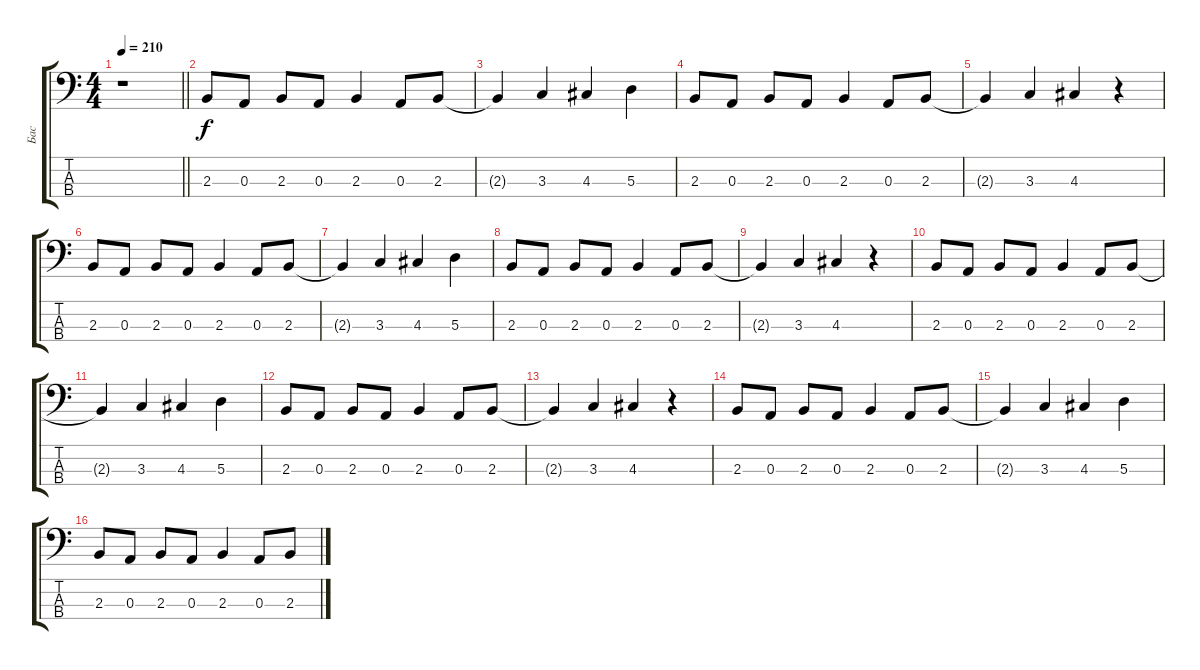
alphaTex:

\track ("Бас" "Бас") {instrument electricbassfinger}
\staff {score tabs}
\tuning (G2 D2 A1 E1) {hide}
\ts (4 4)
\tempo 210
\clef f4
\barLineRight lightlight
\ks c
r.1{dy f instrument electricbassfinger} |
\section ("" "")
2.3.8 0.3.8 2.3.8 0.3.8 2.3.4 0.3.8 2.3.8 |
2.3{t}.4 3.3.4 4.3.4 5.3.4 |
2.3.8 0.3.8 2.3.8 0.3.8 2.3.4 0.3.8 2.3.8 |
2.3{t}.4 3.3.4 4.3.4 r.4 |
2.3.8 0.3.8 2.3.8 0.3.8 2.3.4 0.3.8 2.3.8 |
2.3{t}.4 3.3.4 4.3.4 5.3.4 |
2.3.8 0.3.8 2.3.8 0.3.8 2.3.4 0.3.8 2.3.8 |
2.3{t}.4 3.3.4 4.3.4 r.4 |
2.3.8 0.3.8 2.3.8 0.3.8 2.3.4 0.3.8 2.3.8 |
2.3{t}.4 3.3.4 4.3.4 5.3.4 |
2.3.8 0.3.8 2.3.8 0.3.8 2.3.4 0.3.8 2.3.8 |
2.3{t}.4 3.3.4 4.3.4 r.4 |
2.3.8 0.3.8 2.3.8 0.3.8 2.3.4 0.3.8 2.3.8 |
2.3{t}.4 3.3.4 4.3.4 5.3.4 |
2.3.8 0.3.8 2.3.8 0.3.8 2.3.4 0.3.8 2.3.8
